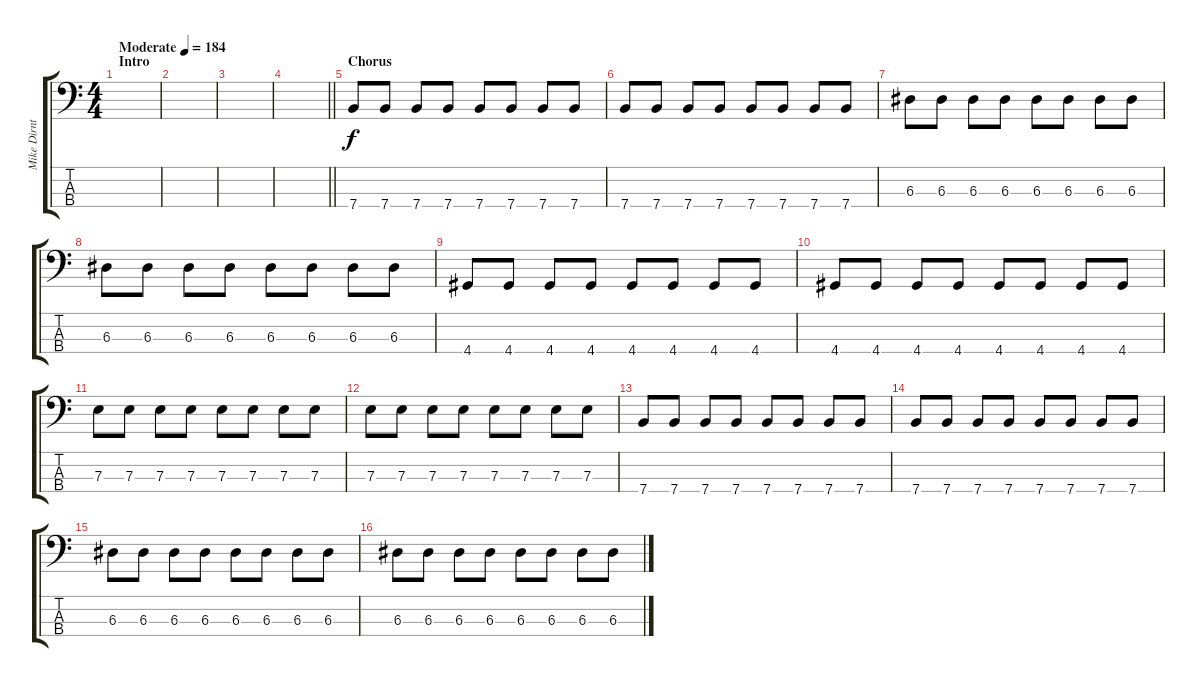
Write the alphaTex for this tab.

\track ("Mike Dirnt - Bass" "Mike Dirnt") {instrument electricbasspick}
\staff {score tabs}
\tuning (G2 D2 A1 E1) {hide}
\ts (4 4)
\section ("" "Intro")
\tempo (184 "Moderate")
\clef f4
\ks c
|
|
|
\barLineRight lightlight
|
\section ("" "Chorus")
7.4.8 7.4.8 7.4.8 7.4.8 7.4.8 7.4.8 7.4.8 7.4.8 |
7.4.8 7.4.8 7.4.8 7.4.8 7.4.8 7.4.8 7.4.8 7.4.8 |
6.3.8 6.3.8 6.3.8 6.3.8 6.3.8 6.3.8 6.3.8 6.3.8 |
6.3.8 6.3.8 6.3.8 6.3.8 6.3.8 6.3.8 6.3.8 6.3.8 |
4.4.8 4.4.8 4.4.8 4.4.8 4.4.8 4.4.8 4.4.8 4.4.8 |
4.4.8 4.4.8 4.4.8 4.4.8 4.4.8 4.4.8 4.4.8 4.4.8 |
7.3.8 7.3.8 7.3.8 7.3.8 7.3.8 7.3.8 7.3.8 7.3.8 |
7.3.8 7.3.8 7.3.8 7.3.8 7.3.8 7.3.8 7.3.8 7.3.8 |
7.4.8 7.4.8 7.4.8 7.4.8 7.4.8 7.4.8 7.4.8 7.4.8 |
7.4.8 7.4.8 7.4.8 7.4.8 7.4.8 7.4.8 7.4.8 7.4.8 |
6.3.8 6.3.8 6.3.8 6.3.8 6.3.8 6.3.8 6.3.8 6.3.8 |
6.3.8 6.3.8 6.3.8 6.3.8 6.3.8 6.3.8 6.3.8 6.3.8
